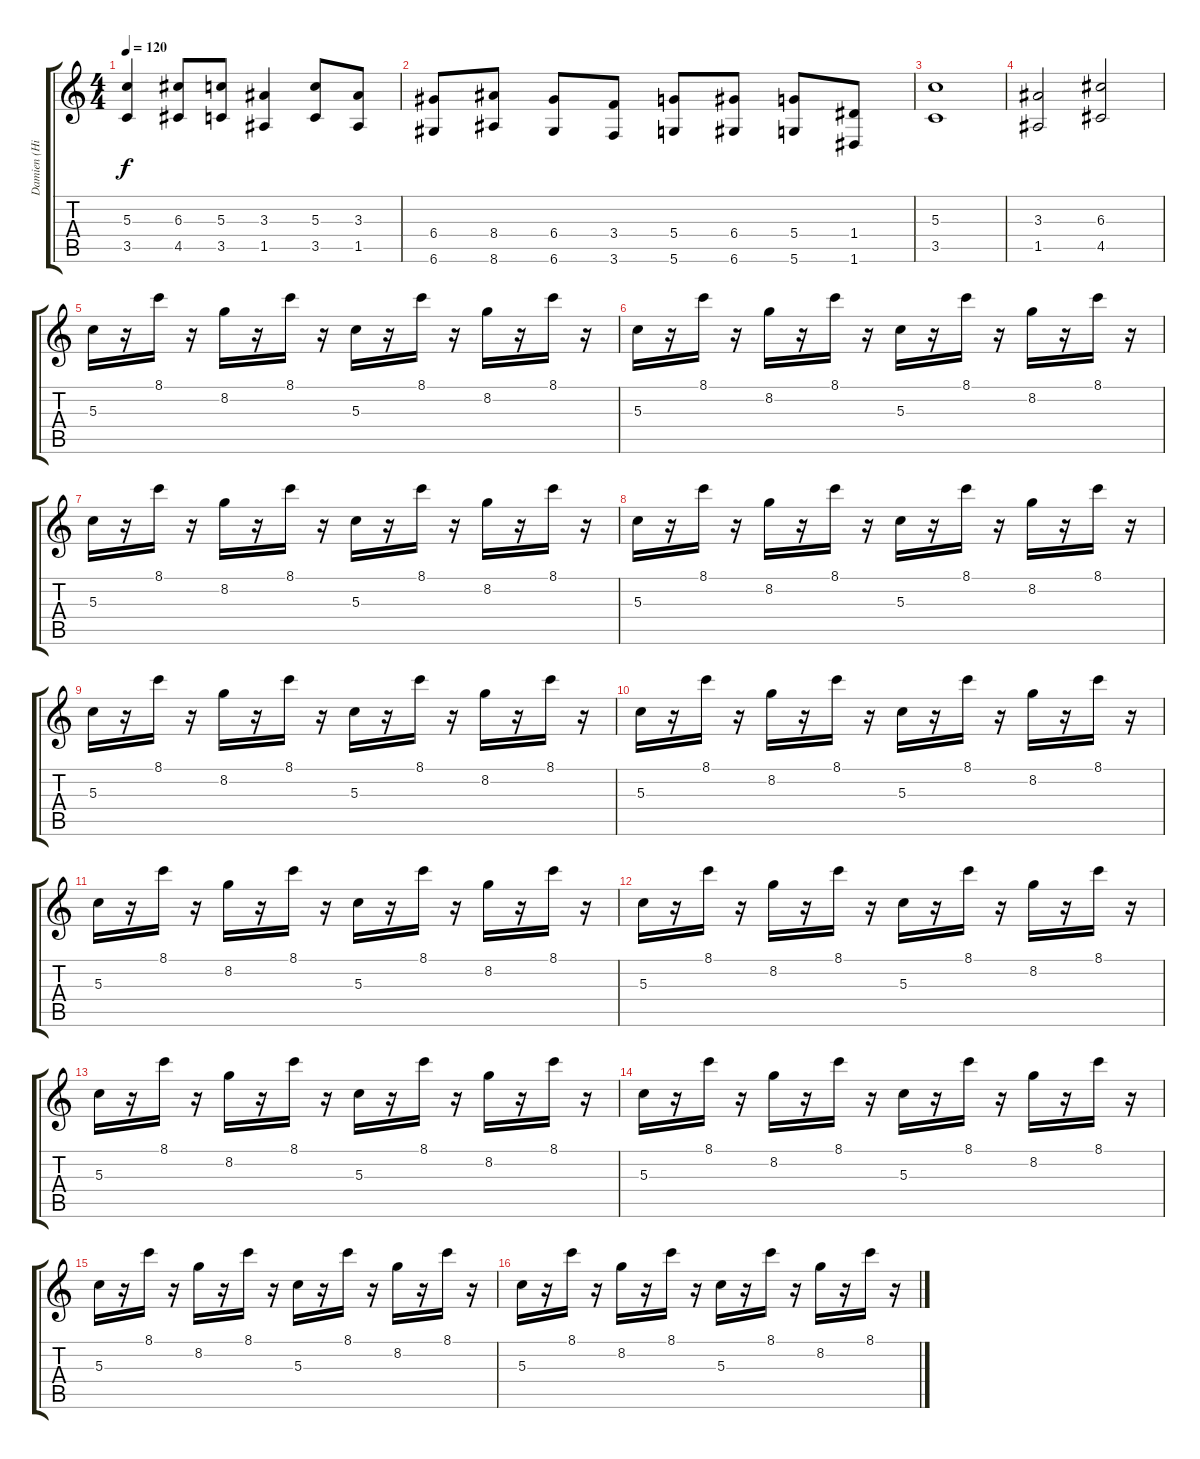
\track ("Damien (HighKeyb)" "Damien (Hi") {instrument stringensemble1}
\staff {score tabs}
\tuning (E5 B4 G4 D4 A3 D3) {hide}
\ts (4 4)
\tempo 120
\clef g2
\ks c
(5.3 3.5).4{dy f} (6.3 4.5).8 (5.3 3.5).8 (3.3 1.5).4 (5.3 3.5).8 (3.3 1.5).8 |
(6.4 6.6).8 (8.4 8.6).8 (6.4 6.6).8 (3.4 3.6).8 (5.4 5.6).8 (6.4 6.6).8 (5.4 5.6).8 (1.4 1.6).8 |
(5.3 3.5).1 |
(3.3 1.5).2 (6.3 4.5).2 |
5.3.16{instrument brightacousticpiano} r.16 8.1.16 r.16 8.2.16 r.16 8.1.16 r.16 5.3.16 r.16 8.1.16 r.16 8.2.16 r.16 8.1.16 r.16 |
5.3.16 r.16 8.1.16 r.16 8.2.16 r.16 8.1.16 r.16 5.3.16 r.16 8.1.16 r.16 8.2.16 r.16 8.1.16 r.16 |
5.3.16 r.16 8.1.16 r.16 8.2.16 r.16 8.1.16 r.16 5.3.16 r.16 8.1.16 r.16 8.2.16 r.16 8.1.16 r.16 |
5.3.16 r.16 8.1.16 r.16 8.2.16 r.16 8.1.16 r.16 5.3.16 r.16 8.1.16 r.16 8.2.16 r.16 8.1.16 r.16 |
5.3.16 r.16 8.1.16 r.16 8.2.16 r.16 8.1.16 r.16 5.3.16 r.16 8.1.16 r.16 8.2.16 r.16 8.1.16 r.16 |
5.3.16 r.16 8.1.16 r.16 8.2.16 r.16 8.1.16 r.16 5.3.16 r.16 8.1.16 r.16 8.2.16 r.16 8.1.16 r.16 |
5.3.16 r.16 8.1.16 r.16 8.2.16 r.16 8.1.16 r.16 5.3.16 r.16 8.1.16 r.16 8.2.16 r.16 8.1.16 r.16 |
5.3.16 r.16 8.1.16 r.16 8.2.16 r.16 8.1.16 r.16 5.3.16 r.16 8.1.16 r.16 8.2.16 r.16 8.1.16 r.16 |
5.3.16 r.16 8.1.16 r.16 8.2.16 r.16 8.1.16 r.16 5.3.16 r.16 8.1.16 r.16 8.2.16 r.16 8.1.16 r.16 |
5.3.16 r.16 8.1.16 r.16 8.2.16 r.16 8.1.16 r.16 5.3.16 r.16 8.1.16 r.16 8.2.16 r.16 8.1.16 r.16 |
5.3.16 r.16 8.1.16 r.16 8.2.16 r.16 8.1.16 r.16 5.3.16 r.16 8.1.16 r.16 8.2.16 r.16 8.1.16 r.16 |
5.3.16 r.16 8.1.16 r.16 8.2.16 r.16 8.1.16 r.16 5.3.16 r.16 8.1.16 r.16 8.2.16 r.16 8.1.16 r.16
